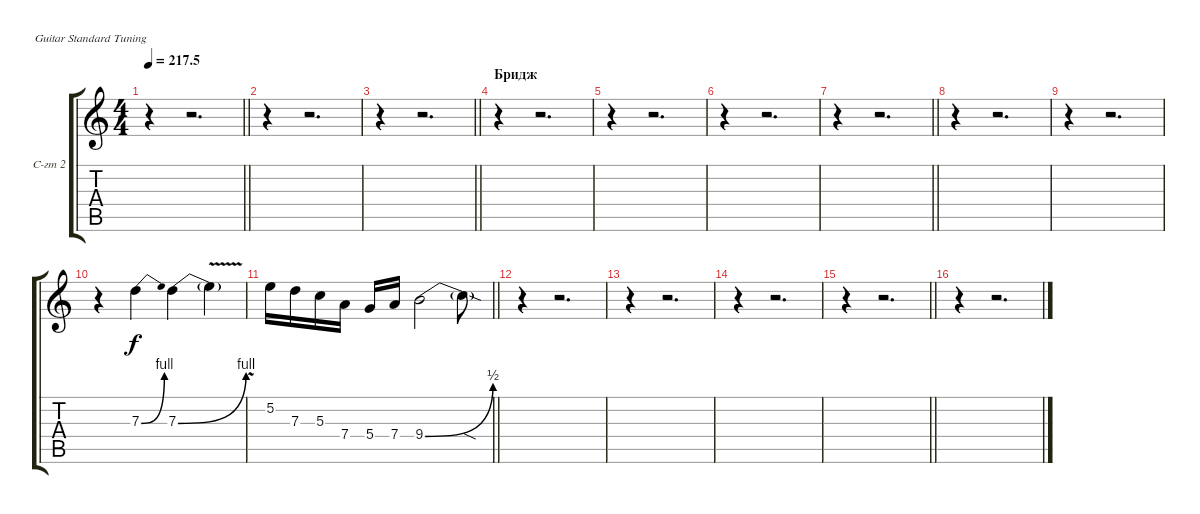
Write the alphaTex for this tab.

\bracketExtendMode groupsimilarinstruments
\firstSystemTrackNameOrientation horizontal
\otherSystemsTrackNameOrientation horizontal
\track ("Гитара II" "С-гт 2") {instrument distortionguitar}
\staff {score tabs}
\tuning (E4 B3 G3 D3 A2 E2)
\ts (4 4)
\tempo
217.5
\accidentals auto
\clef g2
\ottava regular
\simile none
\barLineRight lightlight
\ks c
r.4{dy f} r.2{d} |
r.4 r.2{d} |
\barLineRight lightlight
r.4 r.2{d} |
\section ("" "Бридж")
r.4 r.2{d} |
r.4 r.2{d} |
r.4 r.2{d} |
\barLineRight lightlight
r.4 r.2{d} |
r.4 r.2{d} |
r.4 r.2{d} |
r.4 7.3{be (bend 0 0 30 4)}.4 7.3{be (bend 0 0 15 4)}.4 7.3{v t}.4 |
\barLineRight lightlight
5.2.16 7.3.16 5.3.16 7.4.16 5.4.16 7.4.16 9.4{be (bend 0 0 22.8 2)}.2 9.4{sod t}.8 |
r.4 r.2{d} |
r.4 r.2{d} |
r.4 r.2{d} |
\barLineRight lightlight
r.4 r.2{d} |
r.4 r.2{d}
